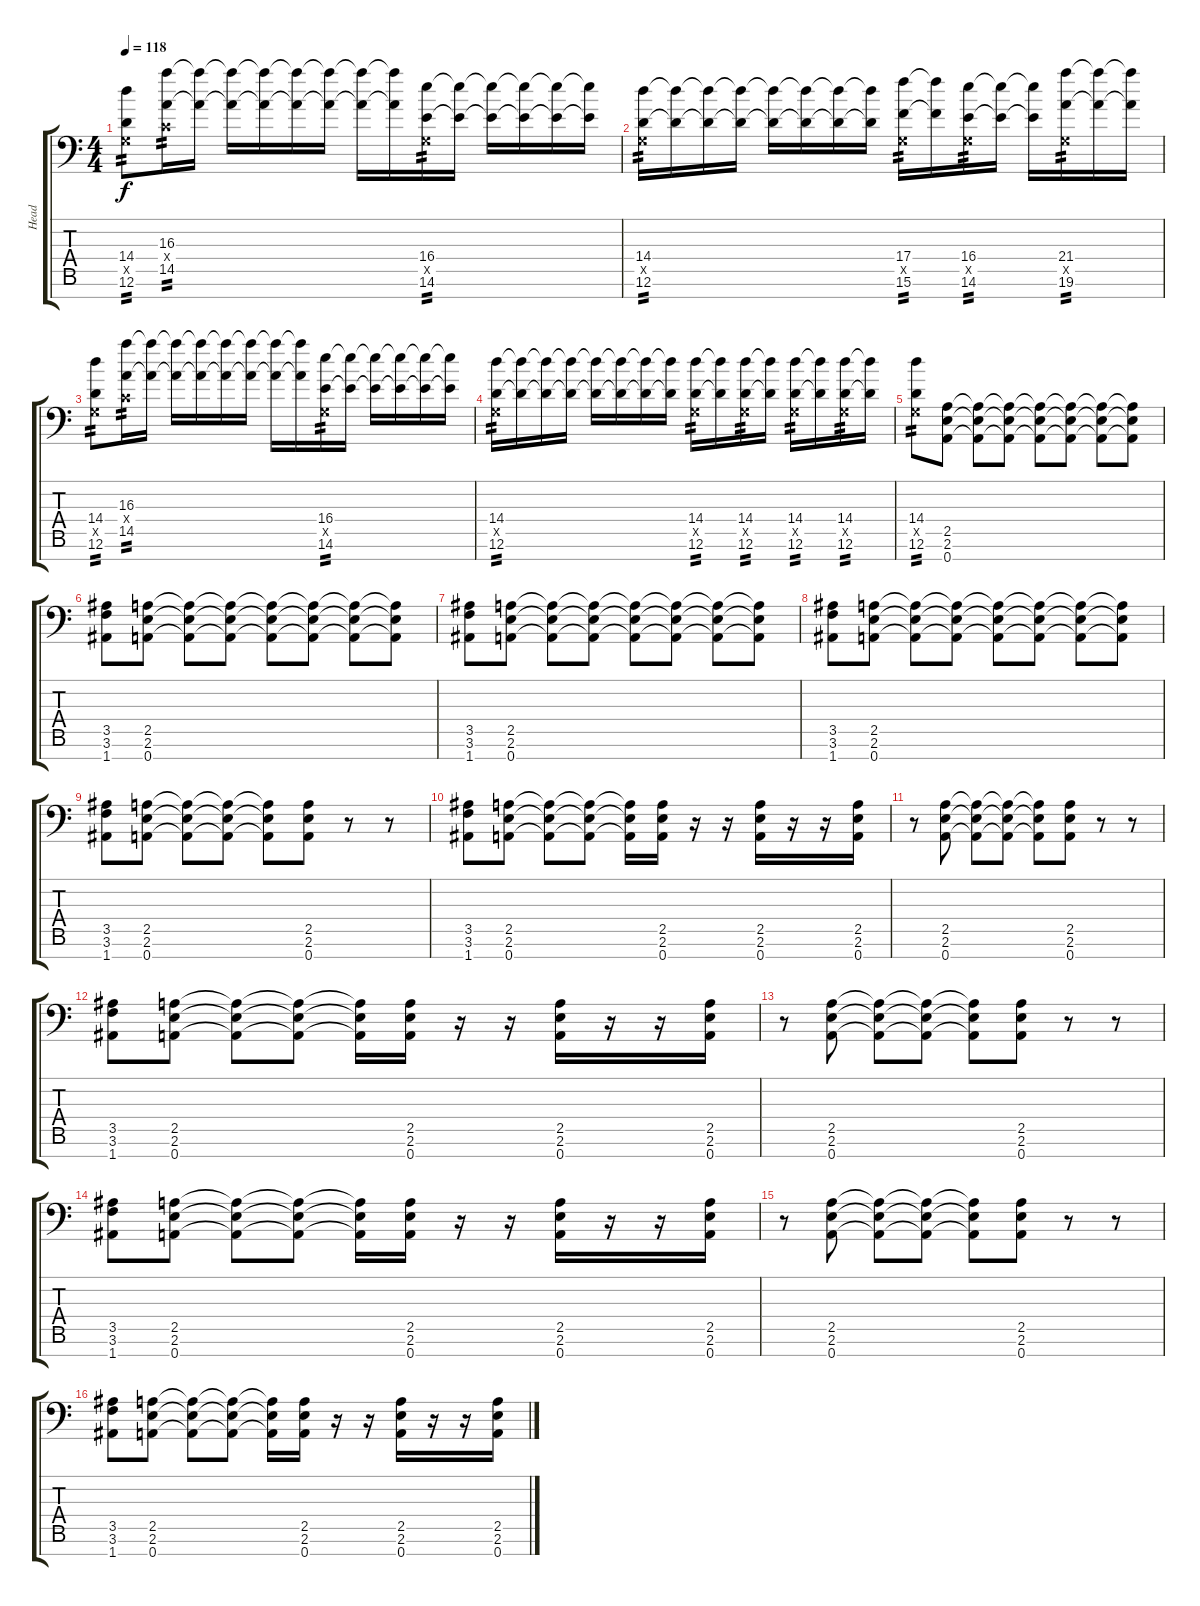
\track ("Head" "Head") {instrument distortionguitar}
\staff {score tabs}
\tuning (D4 A3 F3 C3 G2 D2 A1) {hide}
\ts (4 4)
\tempo 118
\clef f4
\ks c
(14.4 0.5{x} 12.6).8{tp 2 dy f} (16.3 0.4{x} 14.5).16{tp 2} (16.3{t} 14.5{t}).16 (16.3{t} 14.5{t}).16 (16.3{t} 14.5{t}).16 (16.3{t} 14.5{t}).16 (16.3{t} 14.5{t}).16 (16.3{t} 14.5{t}).16 (16.3{t} 14.5{t}).16 (16.4 0.5{x} 14.6).16{tp 2} (16.4{t} 14.6{t}).16 (16.4{t} 14.6{t}).16 (16.4{t} 14.6{t}).16 (16.4{t} 14.6{t}).16 (16.4{t} 14.6{t}).16 |
(14.4 0.5{x} 12.6).16{tp 2} (14.4{t} 12.6{t}).16 (14.4{t} 12.6{t}).16 (14.4{t} 12.6{t}).16 (14.4{t} 12.6{t}).16 (14.4{t} 12.6{t}).16 (14.4{t} 12.6{t}).16 (14.4{t} 12.6{t}).16 (17.4 0.5{x} 15.6).16{tp 2} (17.4{t} 15.6{t}).16 (16.4 0.5{x} 14.6).16{tp 2} (16.4{t} 14.6{t}).16 (16.4{t} 14.6{t}).16 (21.4 0.5{x} 19.6).16{tp 2} (21.4{t} 19.6{t}).16 (21.4{t} 19.6{t}).16 |
(14.4 0.5{x} 12.6).8{tp 2} (16.3 0.4{x} 14.5).16{tp 2} (16.3{t} 14.5{t}).16 (16.3{t} 14.5{t}).16 (16.3{t} 14.5{t}).16 (16.3{t} 14.5{t}).16 (16.3{t} 14.5{t}).16 (16.3{t} 14.5{t}).16 (16.3{t} 14.5{t}).16 (16.4 0.5{x} 14.6).16{tp 2} (16.4{t} 14.6{t}).16 (16.4{t} 14.6{t}).16 (16.4{t} 14.6{t}).16 (16.4{t} 14.6{t}).16 (16.4{t} 14.6{t}).16 |
(14.4 0.5{x} 12.6).16{tp 2} (14.4{t} 12.6{t}).16 (14.4{t} 12.6{t}).16 (14.4{t} 12.6{t}).16 (14.4{t} 12.6{t}).16 (14.4{t} 12.6{t}).16 (14.4{t} 12.6{t}).16 (14.4{t} 12.6{t}).16 (14.4 0.5{x} 12.6).16{tp 2} (14.4{t} 12.6{t}).16 (14.4 0.5{x} 12.6).16{tp 2} (14.4{t} 12.6{t}).16 (14.4 0.5{x} 12.6).16{tp 2} (14.4{t} 12.6{t}).16 (14.4 0.5{x} 12.6).16{tp 2} (14.4{t} 12.6{t}).16 |
(14.4 0.5{x} 12.6).8{tp 2} (2.5 2.6 0.7).8 (2.5{t} 2.6{t} 0.7{t}).8 (2.5{t} 2.6{t} 0.7{t}).8 (2.5{t} 2.6{t} 0.7{t}).8 (2.5{t} 2.6{t} 0.7{t}).8 (2.5{t} 2.6{t} 0.7{t}).8 (2.5{t} 2.6{t} 0.7{t}).8 |
(3.5 3.6 1.7).8 (2.5 2.6 0.7).8 (2.5{t} 2.6{t} 0.7{t}).8 (2.5{t} 2.6{t} 0.7{t}).8 (2.5{t} 2.6{t} 0.7{t}).8 (2.5{t} 2.6{t} 0.7{t}).8 (2.5{t} 2.6{t} 0.7{t}).8 (2.5{t} 2.6{t} 0.7{t}).8 |
(3.5 3.6 1.7).8 (2.5 2.6 0.7).8 (2.5{t} 2.6{t} 0.7{t}).8 (2.5{t} 2.6{t} 0.7{t}).8 (2.5{t} 2.6{t} 0.7{t}).8 (2.5{t} 2.6{t} 0.7{t}).8 (2.5{t} 2.6{t} 0.7{t}).8 (2.5{t} 2.6{t} 0.7{t}).8 |
(3.5 3.6 1.7).8 (2.5 2.6 0.7).8 (2.5{t} 2.6{t} 0.7{t}).8 (2.5{t} 2.6{t} 0.7{t}).8 (2.5{t} 2.6{t} 0.7{t}).8 (2.5{t} 2.6{t} 0.7{t}).8 (2.5{t} 2.6{t} 0.7{t}).8 (2.5{t} 2.6{t} 0.7{t}).8 |
(3.5 3.6 1.7).8 (2.5 2.6 0.7).8 (2.5{t} 2.6{t} 0.7{t}).8 (2.5{t} 2.6{t} 0.7{t}).8 (2.5{t} 2.6{t} 0.7{t}).8 (2.5 2.6 0.7).8 r.8 r.8 |
(3.5 3.6 1.7).8 (2.5 2.6 0.7).8 (2.5{t} 2.6{t} 0.7{t}).8 (2.5{t} 2.6{t} 0.7{t}).8 (2.5{t} 2.6{t} 0.7{t}).16 (2.5 2.6 0.7).16 r.16 r.16 (2.5 2.6 0.7).16 r.16 r.16 (2.5 2.6 0.7).16 |
r.8 (2.5 2.6 0.7).8 (2.5{t} 2.6{t} 0.7{t}).8 (2.5{t} 2.6{t} 0.7{t}).8 (2.5{t} 2.6{t} 0.7{t}).8 (2.5 2.6 0.7).8 r.8 r.8 |
(3.5 3.6 1.7).8 (2.5 2.6 0.7).8 (2.5{t} 2.6{t} 0.7{t}).8 (2.5{t} 2.6{t} 0.7{t}).8 (2.5{t} 2.6{t} 0.7{t}).16 (2.5 2.6 0.7).16 r.16 r.16 (2.5 2.6 0.7).16 r.16 r.16 (2.5 2.6 0.7).16 |
r.8 (2.5 2.6 0.7).8 (2.5{t} 2.6{t} 0.7{t}).8 (2.5{t} 2.6{t} 0.7{t}).8 (2.5{t} 2.6{t} 0.7{t}).8 (2.5 2.6 0.7).8 r.8 r.8 |
(3.5 3.6 1.7).8 (2.5 2.6 0.7).8 (2.5{t} 2.6{t} 0.7{t}).8 (2.5{t} 2.6{t} 0.7{t}).8 (2.5{t} 2.6{t} 0.7{t}).16 (2.5 2.6 0.7).16 r.16 r.16 (2.5 2.6 0.7).16 r.16 r.16 (2.5 2.6 0.7).16 |
r.8 (2.5 2.6 0.7).8 (2.5{t} 2.6{t} 0.7{t}).8 (2.5{t} 2.6{t} 0.7{t}).8 (2.5{t} 2.6{t} 0.7{t}).8 (2.5 2.6 0.7).8 r.8 r.8 |
(3.5 3.6 1.7).8 (2.5 2.6 0.7).8 (2.5{t} 2.6{t} 0.7{t}).8 (2.5{t} 2.6{t} 0.7{t}).8 (2.5{t} 2.6{t} 0.7{t}).16 (2.5 2.6 0.7).16 r.16 r.16 (2.5 2.6 0.7).16 r.16 r.16 (2.5 2.6 0.7).16
